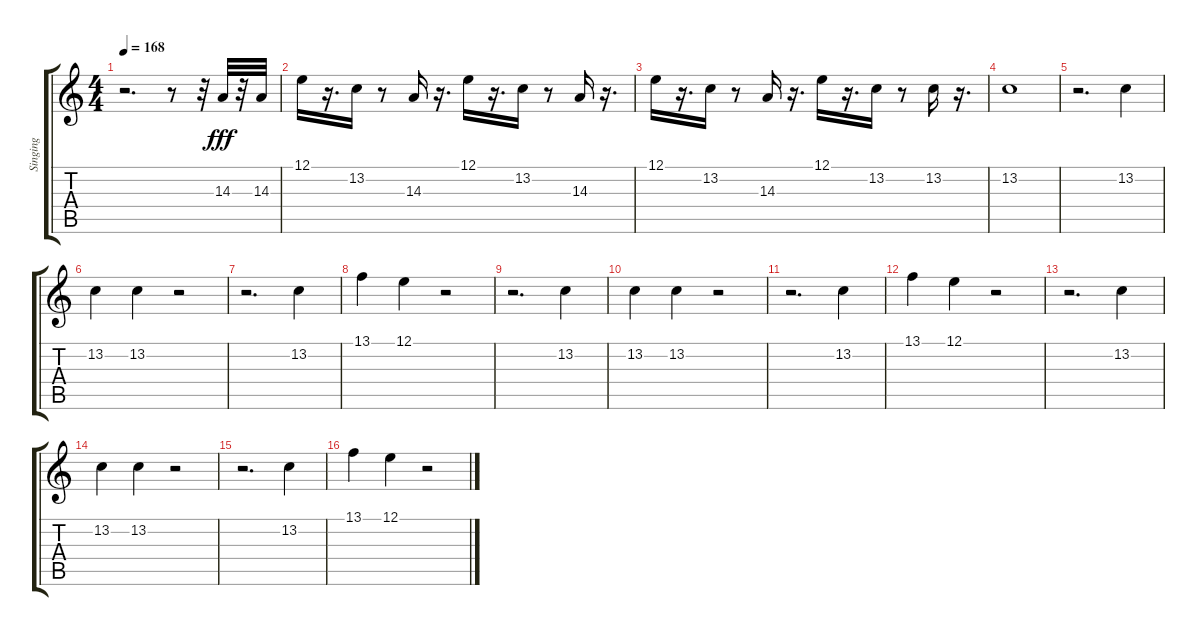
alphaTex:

\track ("Singing" "Singing") {instrument lead6voice}
\staff {score tabs}
\tuning (E4 B3 G3 D3 A2 E2) {hide}
\ts (4 4)
\tempo 168
\clef g2
\ks c
r.2{d dy fff} r.8 r.32 14.3.32 r.32 14.3.32 |
12.1.16 r.16{d} 13.2.16 r.8 14.3.16 r.16{d} 12.1.16 r.16{d} 13.2.16 r.8 14.3.16 r.16{d} |
12.1.16 r.16{d} 13.2.16 r.8 14.3.16 r.16{d} 12.1.16 r.16{d} 13.2.16 r.8 13.2.16 r.16{d} |
13.2.1 |
r.2{d} 13.2.4 |
13.2.4 13.2.4 r.2 |
r.2{d} 13.2.4 |
13.1.4 12.1.4 r.2 |
r.2{d} 13.2.4 |
13.2.4 13.2.4 r.2 |
r.2{d} 13.2.4 |
13.1.4 12.1.4 r.2 |
r.2{d} 13.2.4 |
13.2.4 13.2.4 r.2 |
r.2{d} 13.2.4 |
13.1.4 12.1.4 r.2
